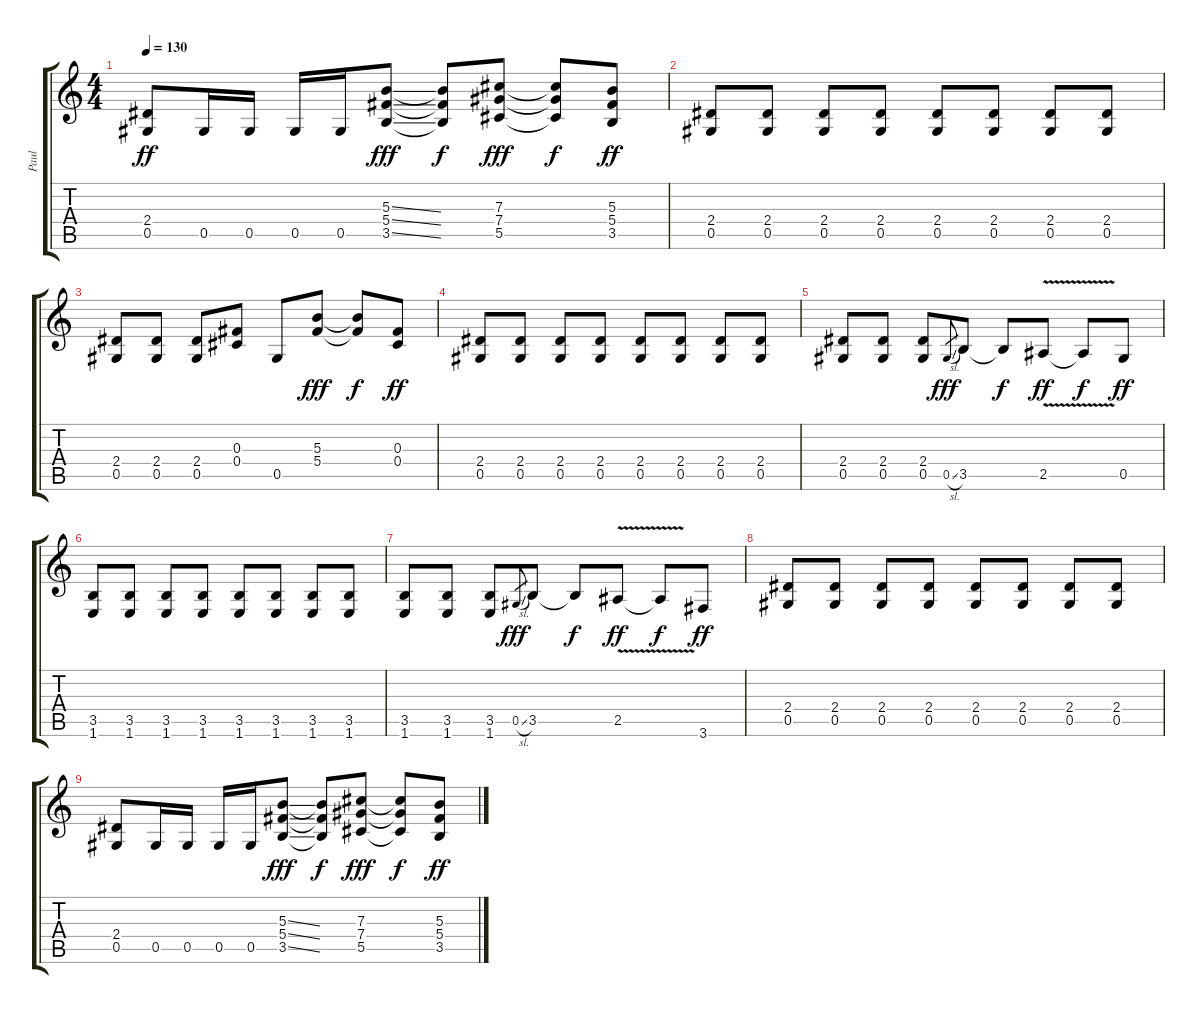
\track ("Paul" "Paul") {instrument overdrivenguitar}
\staff {score tabs}
\tuning (Eb4 Bb3 Gb3 Db3 Ab2 Eb2) {hide}
\ts (4 4)
\tempo 130
\clef g2
\ks c
(2.4 0.5).8{dy ff} 0.5.16 0.5.16 0.5.16 0.5.16 (5.3{ss} 5.4{ss} 3.5{ss}).8{dy fff} (5.3{t} 5.4{t} 3.5{t}).8{dy f} (7.3 7.4 5.5).8{dy fff} (7.3{t} 7.4{t} 5.5{t}).8{dy f} (5.3 5.4 3.5).8{dy ff} |
(2.4 0.5).8 (2.4 0.5).8 (2.4 0.5).8 (2.4 0.5).8 (2.4 0.5).8 (2.4 0.5).8 (2.4 0.5).8 (2.4 0.5).8 |
(2.4 0.5).8 (2.4 0.5).8 (2.4 0.5).8 (0.3 0.4).8 0.5.8 (5.3 5.4).8{dy fff} (5.3{t} 5.4{t}).8{dy f} (0.3 0.4).8{dy ff} |
(2.4 0.5).8 (2.4 0.5).8 (2.4 0.5).8 (2.4 0.5).8 (2.4 0.5).8 (2.4 0.5).8 (2.4 0.5).8 (2.4 0.5).8 |
(2.4 0.5).8 (2.4 0.5).8 (2.4 0.5).8 0.5{sl}.8{gr dy fff} 3.5.8 3.5{t}.8{dy f} 2.5{v}.8{dy ff} 2.5{t}.8{dy f} 0.5.8{dy ff} |
(3.5 1.6).8 (3.5 1.6).8 (3.5 1.6).8 (3.5 1.6).8 (3.5 1.6).8 (3.5 1.6).8 (3.5 1.6).8 (3.5 1.6).8 |
(3.5 1.6).8{volume 0} (3.5 1.6).8 (3.5 1.6).8 0.5{sl}.8{gr dy fff} 3.5.8 3.5{t}.8{dy f} 2.5{v}.8{dy ff} 2.5{t}.8{dy f} 3.6.8{dy ff} |
(2.4 0.5).8 (2.4 0.5).8 (2.4 0.5).8 (2.4 0.5).8 (2.4 0.5).8 (2.4 0.5).8 (2.4 0.5).8 (2.4 0.5).8 |
(2.4 0.5).8 0.5.16 0.5.16 0.5.16 0.5.16 (5.3{ss} 5.4{ss} 3.5{ss}).8{dy fff} (5.3{t} 5.4{t} 3.5{t}).8{dy f} (7.3 7.4 5.5).8{dy fff} (7.3{t} 7.4{t} 5.5{t}).8{dy f} (5.3 5.4 3.5).8{dy ff}
